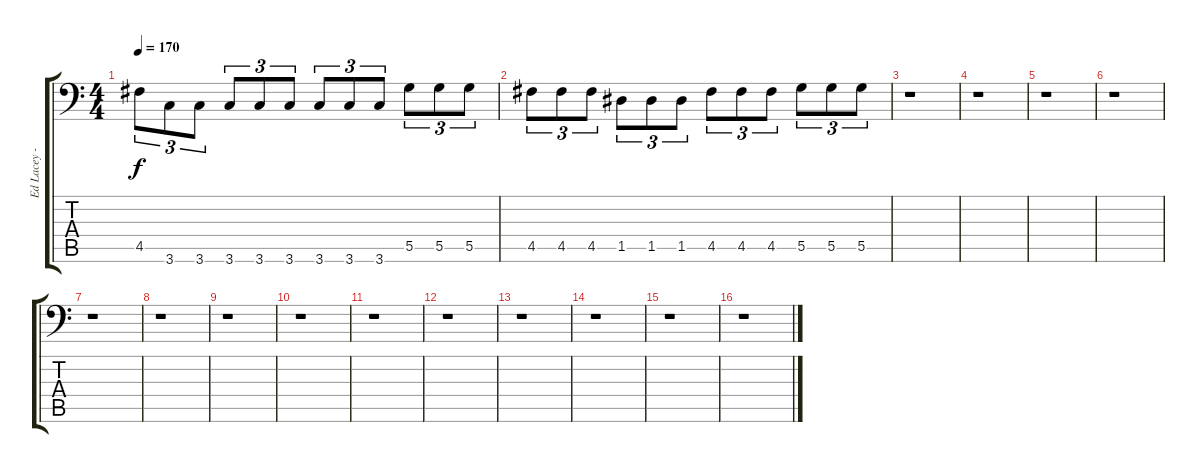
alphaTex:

\track ("Ed Lacey - Guitar" "Ed Lacey -") {instrument overdrivenguitar}
\staff {score tabs}
\tuning (A3 E3 C3 G2 D2 A1) {hide}
\ts (4 4)
\tempo 170
\clef f4
\ks c
4.5.8{tu (3 2) dy f} 3.6.8{tu (3 2)} 3.6.8{tu (3 2)} 3.6.8{tu (3 2)} 3.6.8{tu (3 2)} 3.6.8{tu (3 2)} 3.6.8{tu (3 2)} 3.6.8{tu (3 2)} 3.6.8{tu (3 2)} 5.5.8{tu (3 2)} 5.5.8{tu (3 2)} 5.5.8{tu (3 2)} |
4.5.8{tu (3 2)} 4.5.8{tu (3 2)} 4.5.8{tu (3 2)} 1.5.8{tu (3 2)} 1.5.8{tu (3 2)} 1.5.8{tu (3 2)} 4.5.8{tu (3 2)} 4.5.8{tu (3 2)} 4.5.8{tu (3 2)} 5.5.8{tu (3 2)} 5.5.8{tu (3 2)} 5.5.8{tu (3 2)} |
r.1 |
r.1 |
r.1 |
r.1 |
r.1 |
r.1 |
r.1 |
r.1 |
r.1 |
r.1 |
r.1 |
r.1 |
r.1 |
r.1
